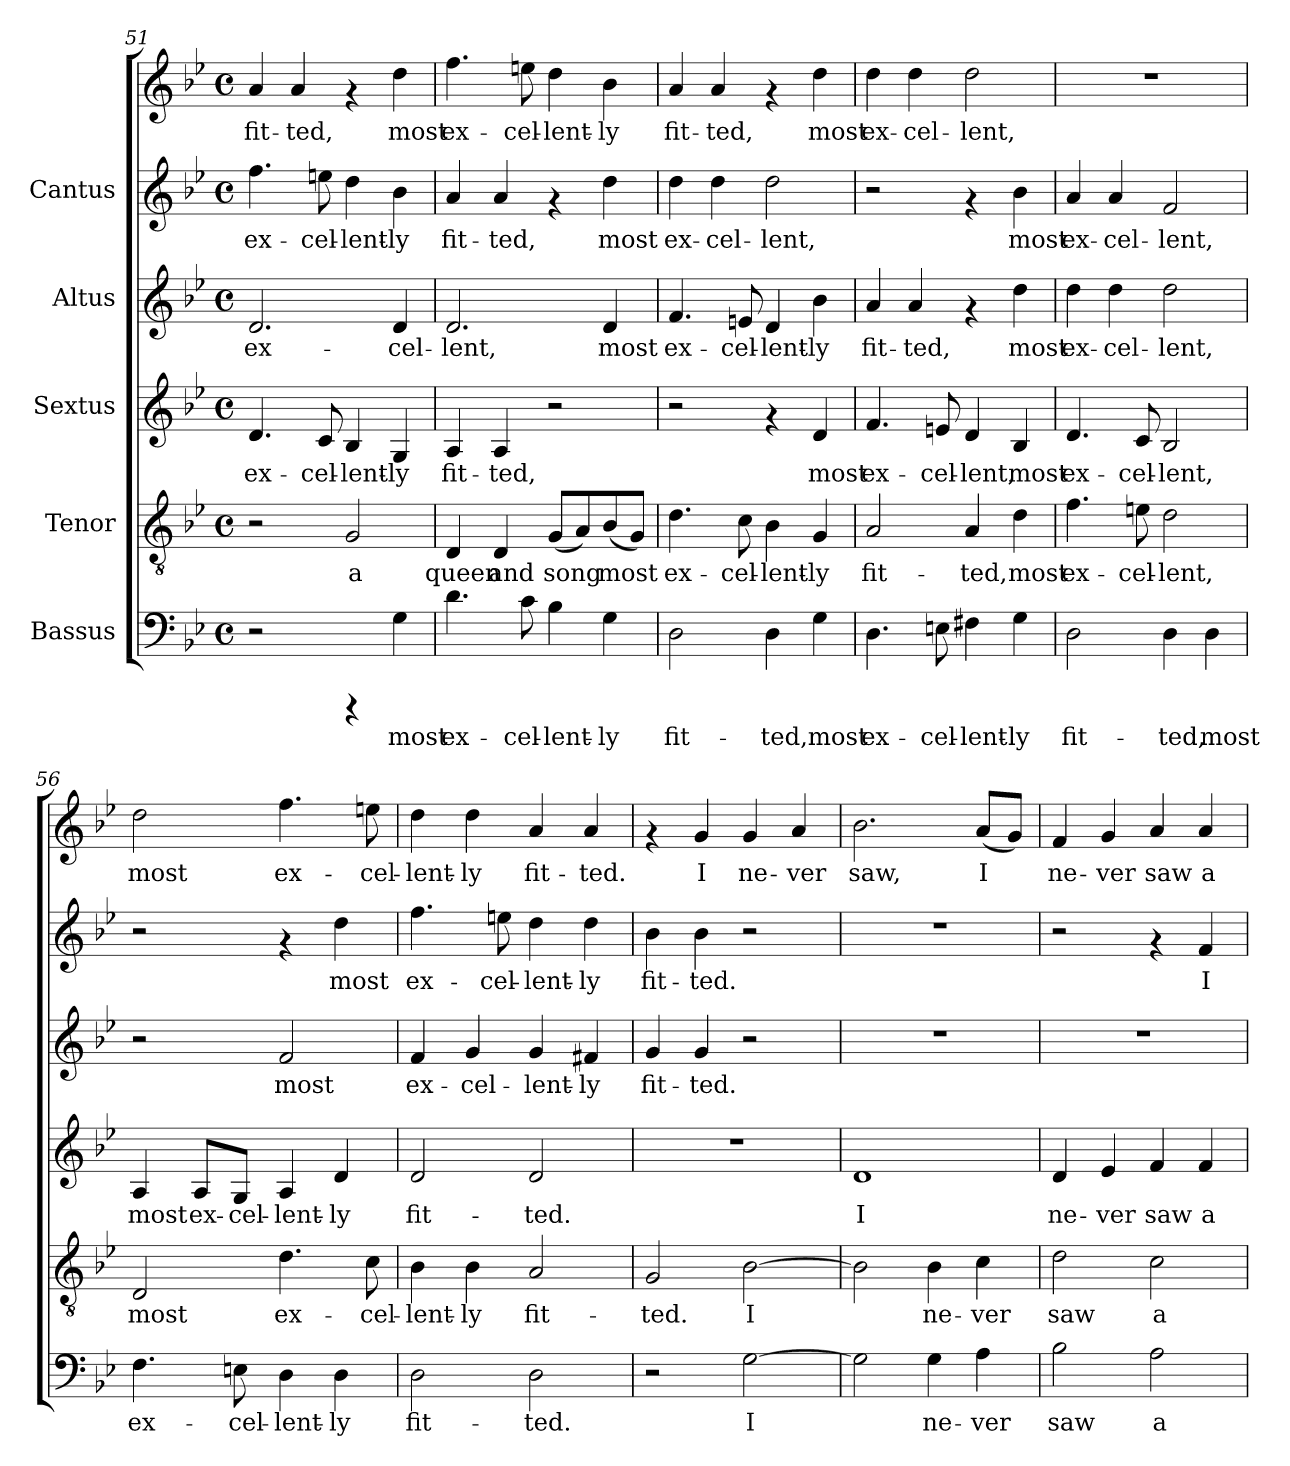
**kern	**text	**kern	**text	**kern	**text	**kern	**text	**kern	**text	**kern	**text
*part5	*part5	*part4	*part4	*part3	*part3	*part2	*part2	*part1	*part1	*part1	*part1
*staff6	*staff6	*staff5	*staff5	*staff4	*staff4	*staff3	*staff3	*staff2	*staff2	*staff1	*staff1
*I"Bassus	*	*I"Tenor	*	*I"Sextus	*	*I"Altus	*	*I"Cantus	*	*	*
*clefF4	*	*clefGv2	*	*clefG2	*	*clefG2	*	*clefG2	*	*clefG2	*
*k[b-e-]	*	*k[b-e-]	*	*k[b-e-]	*	*k[b-e-]	*	*k[b-e-]	*	*k[b-e-]	*
*B-:	*	*B-:	*	*B-:	*	*B-:	*	*B-:	*	*B-:	*
*M4/4	*	*M4/4	*	*M4/4	*	*M4/4	*	*M4/4	*	*M4/4	*
*met(c)	*	*met(c)	*	*met(c)	*	*met(c)	*	*met(c)	*	*met(c)	*
=51	=51	=51	=51	=51	=51	=51	=51	=51	=51	=51	=51
!	!	!	!	!	!LO:LY:b:cj	!	!LO:LY:b:cj	!	!LO:LY:b:cj	!	!LO:LY:b:cj
2r	.	2r	.	4.d/	ex-	2.d/	ex-	4.ff\	ex-	4a/	fit-
!	!	!	!	!	!	!	!	!	!	!	!LO:LY:b:cj
.	.	.	.	.	.	.	.	.	.	4a/	-ted,
!	!	!	!	!	!LO:LY:b:cj	!	!	!	!LO:LY:b:cj	!	!
.	.	.	.	8c/	-cel-	.	.	8een\	-cel-	.	.
!	!	!	!LO:LY:b:cj	!	!LO:LY:b:cj	!	!	!	!LO:LY:b:cj	!	!
4rCCC	.	2G/	a	4B-/	-lent-	.	.	4dd\	-lent-	4rf	.
!	!LO:LY:b:cj	!	!	!	!LO:LY:b:cj	!	!LO:LY:b:cj	!	!LO:LY:b:cj	!	!LO:LY:b:cj
4G\	most	.	.	4G/	-ly	4d/	-cel-	4b-\	-ly	4dd\	most
=52	=52	=52	=52	=52	=52	=52	=52	=52	=52	=52	=52
!	!LO:LY:b:cj	!	!LO:LY:b:cj	!	!LO:LY:b:cj	!	!LO:LY:b:cj	!	!LO:LY:b:cj	!	!LO:LY:b:cj
4.d\	ex-	4D/	queen	4A/	fit-	2.d/	-lent,	4a/	fit-	4.ff\	ex-
!	!	!	!LO:LY:b:cj	!	!LO:LY:b:cj	!	!	!	!LO:LY:b:cj	!	!
.	.	4D/	and	4A/	-ted,	.	.	4a/	-ted,	.	.
!	!LO:LY:b:cj	!	!	!	!	!	!	!	!	!	!LO:LY:b:cj
8c\	-cel-	.	.	.	.	.	.	.	.	8een\	-cel-
!	!LO:LY:b:cj	!	!LO:LY:b:cj	!	!	!	!	!	!	!	!LO:LY:b:cj
4B-\	-lent-	(<8G/L	song	2r	.	.	.	4rf	.	4dd\	-lent-
!	!	!	!LO:LY:b:cj	!	!	!	!	!	!	!	!
.	.	8A/)	.	.	.	.	.	.	.	.	.
!	!LO:LY:b:cj	!	!LO:LY:b:cj	!	!	!	!LO:LY:b:cj	!	!LO:LY:b:cj	!	!LO:LY:b:cj
4G\	-ly	(<8B-/	most	.	.	4d/	most	4dd\	most	4b-\	-ly
!	!	!	!LO:LY:b:cj	!	!	!	!	!	!	!	!
.	.	8G/J)	.	.	.	.	.	.	.	.	.
=53	=53	=53	=53	=53	=53	=53	=53	=53	=53	=53	=53
!	!LO:LY:b:cj	!	!LO:LY:b:cj	!	!	!	!LO:LY:b:cj	!	!LO:LY:b:cj	!	!LO:LY:b:cj
2D\	fit-	4.d\	ex-	2r	.	4.f/	ex-	4dd\	ex-	4a/	fit-
!	!	!	!	!	!	!	!	!	!LO:LY:b:cj	!	!LO:LY:b:cj
.	.	.	.	.	.	.	.	4dd\	-cel-	4a/	-ted,
!	!	!	!LO:LY:b:cj	!	!	!	!LO:LY:b:cj	!	!	!	!
.	.	8c\	-cel-	.	.	8en/	-cel-	.	.	.	.
!	!LO:LY:b:cj	!	!LO:LY:b:cj	!	!	!	!LO:LY:b:cj	!	!LO:LY:b:cj	!	!
4D\	-ted,	4B-\	-lent-	4rf	.	4d/	-lent-	2dd\	-lent,	4rf	.
!	!LO:LY:b:cj	!	!LO:LY:b:cj	!	!LO:LY:b:cj	!	!LO:LY:b:cj	!	!	!	!LO:LY:b:cj
4G\	most	4G/	-ly	4d/	most	4b-\	-ly	.	.	4dd\	most
!!LO:PB:g=z
=54	=54	=54	=54	=54	=54	=54	=54	=54	=54	=54	=54
!	!LO:LY:b:cj	!	!LO:LY:b:cj	!	!LO:LY:b:cj	!	!LO:LY:b:cj	!	!	!	!LO:LY:b:cj
4.D\	ex-	2A/	fit-	4.f/	ex-	4a/	fit-	2r	.	4dd\	ex-
!	!	!	!	!	!	!	!LO:LY:b:cj	!	!	!	!LO:LY:b:cj
.	.	.	.	.	.	4a/	-ted,	.	.	4dd\	-cel-
!	!LO:LY:b:cj	!	!	!	!LO:LY:b:cj	!	!	!	!	!	!
8En\	-cel-	.	.	8en/	-cel-	.	.	.	.	.	.
!	!LO:LY:b:cj	!	!LO:LY:b:cj	!	!LO:LY:b:cj	!	!	!	!	!	!LO:LY:b:cj
4F#X\	-lent-	4A/	-ted,	4d/	-lent,	4rf	.	4rf	.	2dd\	-lent,
!	!LO:LY:b:cj	!	!LO:LY:b:cj	!	!LO:LY:b:cj	!	!LO:LY:b:cj	!	!LO:LY:b:cj	!	!
4G\	-ly	4d\	most	4B-/	most	4dd\	most	4b-\	most	.	.
=55	=55	=55	=55	=55	=55	=55	=55	=55	=55	=55	=55
!	!LO:LY:b:cj	!	!LO:LY:b:cj	!	!LO:LY:b:cj	!	!LO:LY:b:cj	!	!LO:LY:b:cj	!	!
2D\	fit-	4.f\	ex-	4.d/	ex-	4dd\	ex-	4a/	ex-	1r	.
!	!	!	!	!	!	!	!LO:LY:b:cj	!	!LO:LY:b:cj	!	!
.	.	.	.	.	.	4dd\	-cel-	4a/	-cel-	.	.
!	!	!	!LO:LY:b:cj	!	!LO:LY:b:cj	!	!	!	!	!	!
.	.	8en\	-cel-	8c/	-cel-	.	.	.	.	.	.
!	!LO:LY:b:cj	!	!LO:LY:b:cj	!	!LO:LY:b:cj	!	!LO:LY:b:cj	!	!LO:LY:b:cj	!	!
4D\	-ted,	2d\	-lent,	2B-/	-lent,	2dd\	-lent,	2f/	-lent,	.	.
!	!LO:LY:b:cj	!	!	!	!	!	!	!	!	!	!
4D\	most	.	.	.	.	.	.	.	.	.	.
=56	=56	=56	=56	=56	=56	=56	=56	=56	=56	=56	=56
!	!LO:LY:b:cj	!	!LO:LY:b:cj	!	!LO:LY:b:cj	!	!	!	!	!	!LO:LY:b:cj
4.F\	ex-	2D/	most	4A/	most	2r	.	2r	.	2dd\	most
!	!	!	!	!	!LO:LY:b:cj	!	!	!	!	!	!
.	.	.	.	8A/L	ex-	.	.	.	.	.	.
!	!LO:LY:b:cj	!	!	!	!LO:LY:b:cj	!	!	!	!	!	!
8En\	-cel-	.	.	8G/J	-cel-	.	.	.	.	.	.
!	!LO:LY:b:cj	!	!LO:LY:b:cj	!	!LO:LY:b:cj	!	!LO:LY:b:cj	!	!	!	!LO:LY:b:cj
4D\	-lent-	4.d\	ex-	4A/	-lent-	2f/	most	4rf	.	4.ff\	ex-
!	!LO:LY:b:cj	!	!	!	!LO:LY:b:cj	!	!	!	!LO:LY:b:cj	!	!
4D\	-ly	.	.	4d/	-ly	.	.	4dd\	-most	.	.
!	!	!	!LO:LY:b:cj	!	!	!	!	!	!	!	!LO:LY:b:cj
.	.	8c\	-cel-	.	.	.	.	.	.	8een\	-cel-
=57	=57	=57	=57	=57	=57	=57	=57	=57	=57	=57	=57
!	!LO:LY:b:cj	!	!LO:LY:b:cj	!	!LO:LY:b:cj	!	!LO:LY:b:cj	!	!LO:LY:b:cj	!	!LO:LY:b:cj
2D\	fit-	4B-\	-lent-	2d/	fit-	4f/	ex-	4.ff\	ex-	4dd\	lent-
!	!	!	!LO:LY:b:cj	!	!	!	!LO:LY:b:cj	!	!	!	!LO:LY:b:cj
.	.	4B-\	-ly	.	.	4g/	-cel-	.	.	4dd\	-ly
!	!	!	!	!	!	!	!	!	!LO:LY:b:cj	!	!
.	.	.	.	.	.	.	.	8een\	-cel-	.	.
!	!LO:LY:b:cj	!	!LO:LY:b:cj	!	!LO:LY:b:cj	!	!LO:LY:b:cj	!	!LO:LY:b:cj	!	!LO:LY:b:cj
2D\	-ted.	2A/	fit-	2d/	-ted.	4g/	-lent-	4dd\	-lent-	4a/	fit-
!	!	!	!	!	!	!	!LO:LY:b:cj	!	!LO:LY:b:cj	!	!LO:LY:b:cj
.	.	.	.	.	.	4f#X/	-ly	4dd\	-ly	4a/	-ted.
!!LO:LB:g=z
=58	=58	=58	=58	=58	=58	=58	=58	=58	=58	=58	=58
!	!	!	!LO:LY:b:cj	!	!	!	!LO:LY:b:cj	!	!LO:LY:b:cj	!	!
2r	.	2G/	-ted.	1r	.	4g/	fit-	4b-\	fit-	4rf	.
!	!	!	!	!	!	!	!LO:LY:b:cj	!	!LO:LY:b:cj	!	!LO:LY:b:cj
.	.	.	.	.	.	4g/	-ted.	4b-\	-ted.	4g/	I
!	!LO:LY:b:cj	!	!LO:LY:b:cj	!	!	!	!	!	!	!	!LO:LY:b:cj
[>2G\	I	[>2B-\	I	.	.	2r	.	2r	.	4g/	ne-
!	!	!	!	!	!	!	!	!	!	!	!LO:LY:b:cj
.	.	.	.	.	.	.	.	.	.	4a/	-ver
=59	=59	=59	=59	=59	=59	=59	=59	=59	=59	=59	=59
!	!LO:LY:b:cj	!	!LO:LY:b:cj	!	!LO:LY:b:cj	!	!	!	!	!	!LO:LY:b:cj
2G\]	.	2B-\]	.	1d	I	1r	.	1r	.	2.b-\	saw,
!	!LO:LY:b:cj	!	!LO:LY:b:cj	!	!	!	!	!	!	!	!
4G\	ne-	4B-\	ne-	.	.	.	.	.	.	.	.
!	!LO:LY:b:cj	!	!LO:LY:b:cj	!	!	!	!	!	!	!	!LO:LY:b:cj
4A\	-ver	4c\	-ver	.	.	.	.	.	.	(<8a/L	I
!	!	!	!	!	!	!	!	!	!	!	!LO:LY:b:cj
.	.	.	.	.	.	.	.	.	.	8g/J)	.
=60	=60	=60	=60	=60	=60	=60	=60	=60	=60	=60	=60
!	!LO:LY:b:cj	!	!LO:LY:b:cj	!	!LO:LY:b:cj	!	!	!	!	!	!LO:LY:b:cj
2B-\	saw	2d\	saw	4d/	ne-	1r	.	2r	.	4f/	ne-
!	!	!	!	!	!LO:LY:b:cj	!	!	!	!	!	!LO:LY:b:cj
.	.	.	.	4e-/	-ver	.	.	.	.	4g/	-ver
!	!LO:LY:b:cj	!	!LO:LY:b:cj	!	!LO:LY:b:cj	!	!	!	!	!	!LO:LY:b:cj
2A\	a	2c\	a	4f/	saw	.	.	4rf	.	4a/	saw
!	!	!	!	!	!LO:LY:b:cj	!	!	!	!LO:LY:b:cj	!	!LO:LY:b:cj
.	.	.	.	4f/	a	.	.	4f/	I	4a/	a
=	=	=	=	=	=	=	=	=	=	=	=
*-	*-	*-	*-	*-	*-	*-	*-	*-	*-	*-	*-
